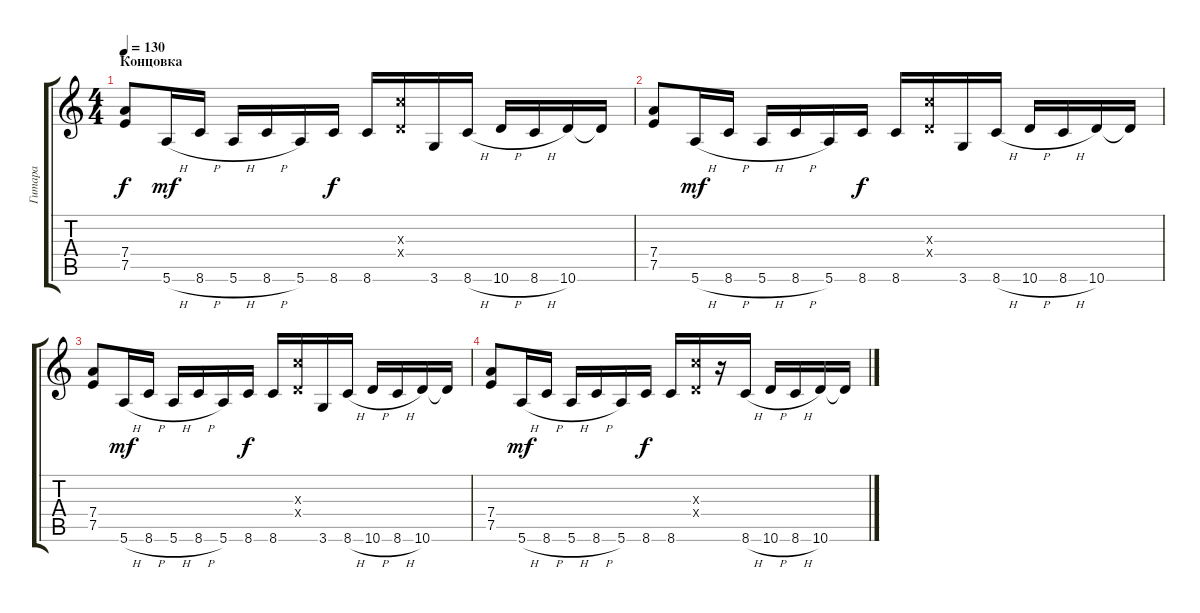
\track ("Гитара" "Гитара") {instrument electricguitarclean}
\staff {score tabs}
\tuning (E4 B3 G3 D3 A2 E2) {hide}
\ts (4 4)
\section ("" "Концовка")
\tempo 130
\clef g2
\ks c
(7.4 7.5).8{dy f} 5.6{h}.16{dy mf volume 16 instrument distortionguitar} 8.6{h}.16 5.6{h}.16 8.6{h}.16 5.6.16 8.6.16{dy f} 8.6.16 (5.3{x} 0.4{x}).16{instrument guitarfretnoise} 3.6.16{instrument overdrivenguitar} 8.6{h}.16{instrument overdrivenguitar} 10.6{h}.16 8.6{h}.16 10.6.16 10.6{t}.16 |
(7.4 7.5).8 5.6{h}.16{dy mf volume 16 instrument distortionguitar} 8.6{h}.16 5.6{h}.16 8.6{h}.16 5.6.16 8.6.16{dy f} 8.6.16 (5.3{x} 0.4{x}).16{instrument guitarfretnoise} 3.6.16{instrument overdrivenguitar} 8.6{h}.16{instrument overdrivenguitar} 10.6{h}.16 8.6{h}.16 10.6.16 10.6{t}.16 |
(7.4 7.5).8 5.6{h}.16{dy mf volume 16 instrument distortionguitar} 8.6{h}.16 5.6{h}.16 8.6{h}.16 5.6.16 8.6.16{dy f} 8.6.16 (5.3{x} 0.4{x}).16{instrument guitarfretnoise} 3.6.16{instrument overdrivenguitar} 8.6{h}.16{instrument overdrivenguitar} 10.6{h}.16 8.6{h}.16 10.6.16 10.6{t}.16 |
(7.4 7.5).8 5.6{h}.16{dy mf volume 16 instrument distortionguitar} 8.6{h}.16 5.6{h}.16 8.6{h}.16 5.6.16 8.6.16{dy f} 8.6.16 (5.3{x} 0.4{x}).16{instrument guitarfretnoise} r.16{instrument overdrivenguitar} 8.6{h}.16{instrument overdrivenguitar} 10.6{h}.16 8.6{h}.16 10.6.16 10.6{t}.16
